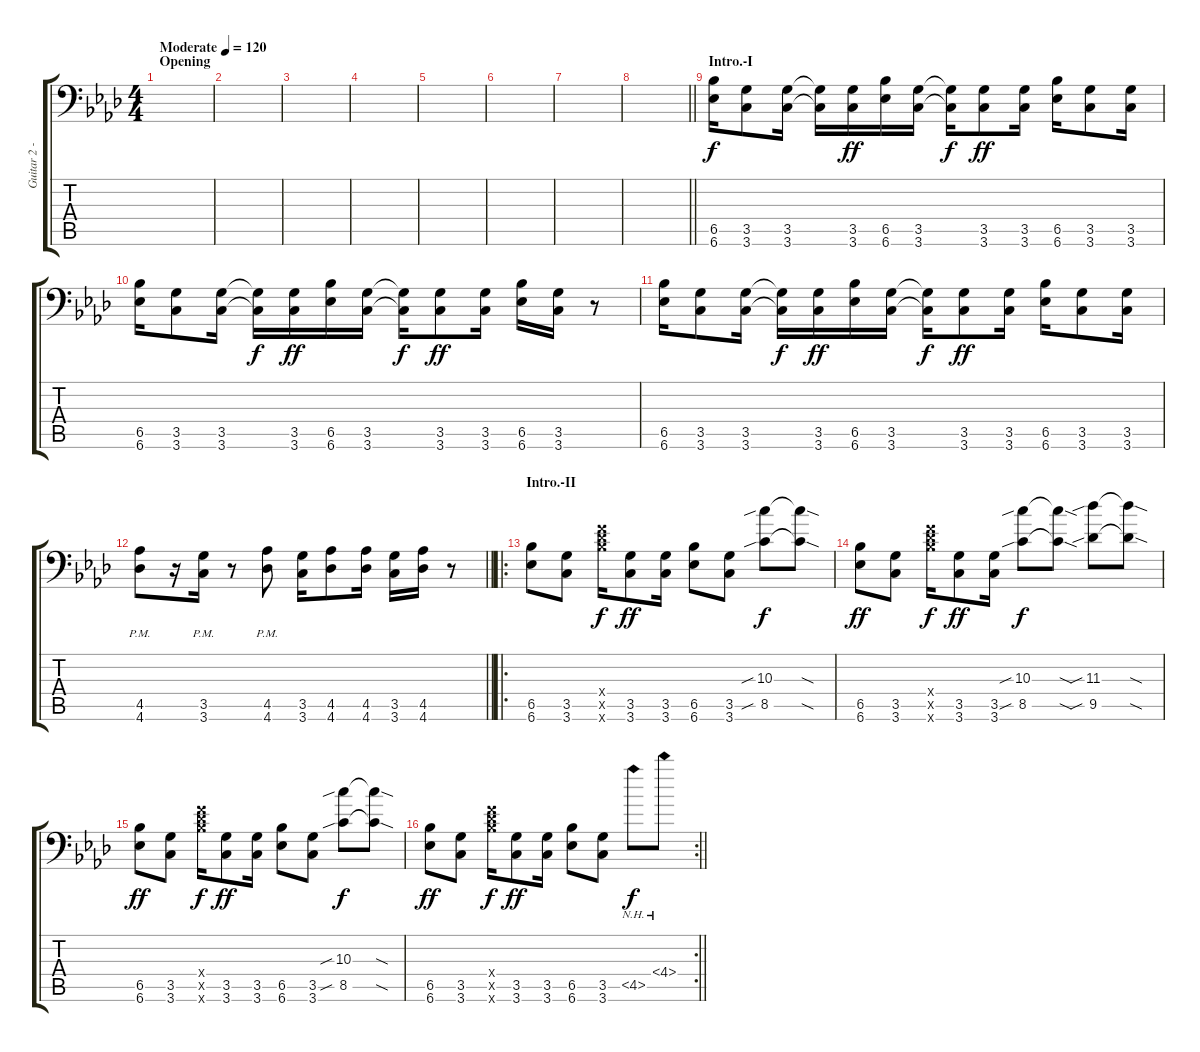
\track ("Guitar 2 - Uruha" "Guitar 2 -") {instrument distortionguitar}
\staff {score tabs}
\tuning (B3 Gb3 D3 A2 E2 A1) {hide}
\ts (4 4)
\section ("" "Opening")
\tempo (120 "Moderate")
\clef f4
\ks ab
|
|
|
|
|
|
|
\barLineRight lightlight
|
\section ("" "Intro.-I")
(6.5 6.6).16 (3.5 3.6).8 (3.5 3.6).16 (3.5{t} 3.6{t}).16{dy f} (3.5 3.6).16{dy ff} (6.5 6.6).16 (3.5 3.6).16 (3.5{t} 3.6{t}).16{dy f} (3.5 3.6).8{dy ff} (3.5 3.6).16 (6.5 6.6).16 (3.5 3.6).8 (3.5 3.6).16 |
(6.5 6.6).16 (3.5 3.6).8 (3.5 3.6).16 (3.5{t} 3.6{t}).16{dy f} (3.5 3.6).16{dy ff} (6.5 6.6).16 (3.5 3.6).16 (3.5{t} 3.6{t}).16{dy f} (3.5 3.6).8{dy ff} (3.5 3.6).16 (6.5 6.6).16 (3.5 3.6).16 r.8 |
(6.5 6.6).16 (3.5 3.6).8 (3.5 3.6).16 (3.5{t} 3.6{t}).16{dy f} (3.5 3.6).16{dy ff} (6.5 6.6).16 (3.5 3.6).16 (3.5{t} 3.6{t}).16{dy f} (3.5 3.6).8{dy ff} (3.5 3.6).16 (6.5 6.6).16 (3.5 3.6).8 (3.5 3.6).16 |
\barLineRight lightlight
(4.5{pm} 4.6{pm}).8 r.16 (3.5{pm} 3.6{pm}).16 r.8 (4.5{pm} 4.6{pm}).8 (3.5 3.6).16 (4.5 4.6).8 (4.5 4.6).16 (3.5 3.6).16 (4.5 4.6).16 r.8 |
\ro
\section ("" "Intro.-II")
(6.5 6.6).8 (3.5 3.6).8 (8.4{x} 9.5{x} 13.6{x}).16{dy f} (3.5 3.6).8{dy ff} (3.5 3.6).16 (6.5 6.6).8 (3.5 3.6).8 (10.3{sib} 8.5{sib}).8{dy f} (10.3{sod t} 8.5{sod t}).8 |
(6.5 6.6).8{dy ff} (3.5 3.6).8 (8.4{x} 9.5{x} 13.6{x}).16{dy f} (3.5 3.6).8{dy ff} (3.5 3.6).16 (10.3{sib} 8.5{sib}).8{dy f} (10.3{sod t} 8.5{sod t}).8 (11.3{sib} 9.5{sib}).8 (11.3{sod t} 9.5{sod t}).8 |
(6.5 6.6).8{dy ff} (3.5 3.6).8 (8.4{x} 9.5{x} 13.6{x}).16{dy f} (3.5 3.6).8{dy ff} (3.5 3.6).16 (6.5 6.6).8 (3.5 3.6).8 (10.3{sib} 8.5{sib}).8{dy f} (10.3{sod t} 8.5{sod t}).8 |
\rc 2
\barLineRight lightlight
(6.5 6.6).8{dy ff} (3.5 3.6).8 (8.4{x} 9.5{x} 13.6{x}).16{dy f} (3.5 3.6).8{dy ff} (3.5 3.6).16 (6.5 6.6).8 (3.5 3.6).8 4.5{nh}.8{dy f} 4.4{nh}.8
